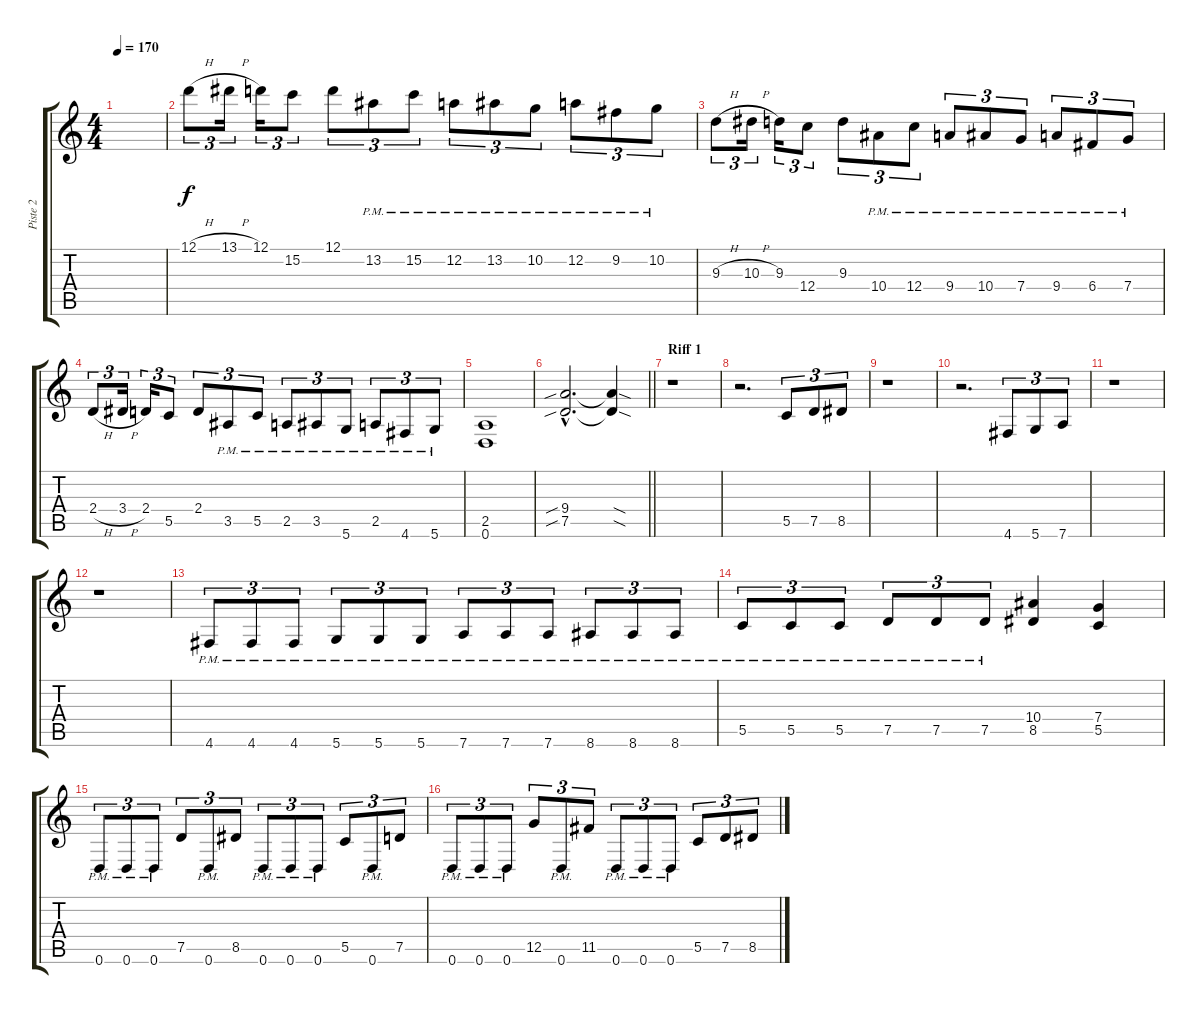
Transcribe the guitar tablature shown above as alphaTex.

\track ("Piste 2" "Piste 2") {instrument distortionguitar}
\staff {score tabs}
\tuning (D4 A3 F3 C3 G2 D2) {hide}
\ts (4 4)
\tempo 170
\clef g2
\ks c
|
12.1{h}.8{tu (3 2)} 13.1{h}.16{tu (3 2)} 12.1.16{tu (3 2)} 15.2.8{tu (3 2)} 12.1.8{tu (3 2)} 13.2{pm}.8{tu (3 2)} 15.2{pm}.8{tu (3 2)} 12.2{pm}.8{tu (3 2)} 13.2{pm}.8{tu (3 2)} 10.2{pm}.8{tu (3 2)} 12.2{pm}.8{tu (3 2)} 9.2{pm}.8{tu (3 2)} 10.2{pm}.8{tu (3 2)} |
9.3{h}.8{tu (3 2)} 10.3{h}.16{tu (3 2)} 9.3.16{tu (3 2)} 12.4.8{tu (3 2)} 9.3.8{tu (3 2)} 10.4{pm}.8{tu (3 2)} 12.4{pm}.8{tu (3 2)} 9.4{pm}.8{tu (3 2)} 10.4{pm}.8{tu (3 2)} 7.4{pm}.8{tu (3 2)} 9.4{pm}.8{tu (3 2)} 6.4{pm}.8{tu (3 2)} 7.4{pm}.8{tu (3 2)} |
2.4{h}.8{tu (3 2)} 3.4{h}.16{tu (3 2)} 2.4.16{tu (3 2)} 5.5.8{tu (3 2)} 2.4.8{tu (3 2)} 3.5{pm}.8{tu (3 2)} 5.5{pm}.8{tu (3 2)} 2.5{pm}.8{tu (3 2)} 3.5{pm}.8{tu (3 2)} 5.6{pm}.8{tu (3 2)} 2.5{pm}.8{tu (3 2)} 4.6{pm}.8{tu (3 2)} 5.6{pm}.8{tu (3 2)} |
(2.5 0.6).1 |
\barLineRight lightlight
(9.4{sib hac} 7.5{sib hac}).2{d} (9.4{sod t} 7.5{sod t}).4 |
\section ("" "Riff 1")
r.1 |
r.2{d} 5.5.8{tu (3 2)} 7.5.8{tu (3 2)} 8.5.8{tu (3 2)} |
r.1 |
r.2{d} 4.6.8{tu (3 2)} 5.6.8{tu (3 2)} 7.6.8{tu (3 2)} |
r.1 |
r.1 |
4.6{pm}.8{tu (3 2)} 4.6{pm}.8{tu (3 2)} 4.6{pm}.8{tu (3 2)} 5.6{pm}.8{tu (3 2)} 5.6{pm}.8{tu (3 2)} 5.6{pm}.8{tu (3 2)} 7.6{pm}.8{tu (3 2)} 7.6{pm}.8{tu (3 2)} 7.6{pm}.8{tu (3 2)} 8.6{pm}.8{tu (3 2)} 8.6{pm}.8{tu (3 2)} 8.6{pm}.8{tu (3 2)} |
5.5{pm}.8{tu (3 2)} 5.5{pm}.8{tu (3 2)} 5.5{pm}.8{tu (3 2)} 7.5{pm}.8{tu (3 2)} 7.5{pm}.8{tu (3 2)} 7.5{pm}.8{tu (3 2)} (10.4 8.5).4 (7.4 5.5).4 |
0.6{pm}.8{tu (3 2)} 0.6{pm}.8{tu (3 2)} 0.6{pm}.8{tu (3 2)} 7.5.8{tu (3 2)} 0.6{pm}.8{tu (3 2)} 8.5.8{tu (3 2)} 0.6{pm}.8{tu (3 2)} 0.6{pm}.8{tu (3 2)} 0.6{pm}.8{tu (3 2)} 5.5.8{tu (3 2)} 0.6{pm}.8{tu (3 2)} 7.5.8{tu (3 2)} |
0.6{pm}.8{tu (3 2)} 0.6{pm}.8{tu (3 2)} 0.6{pm}.8{tu (3 2)} 12.5.8{tu (3 2)} 0.6{pm}.8{tu (3 2)} 11.5.8{tu (3 2)} 0.6{pm}.8{tu (3 2)} 0.6{pm}.8{tu (3 2)} 0.6{pm}.8{tu (3 2)} 5.5.8{tu (3 2)} 7.5.8{tu (3 2)} 8.5.8{tu (3 2)}
